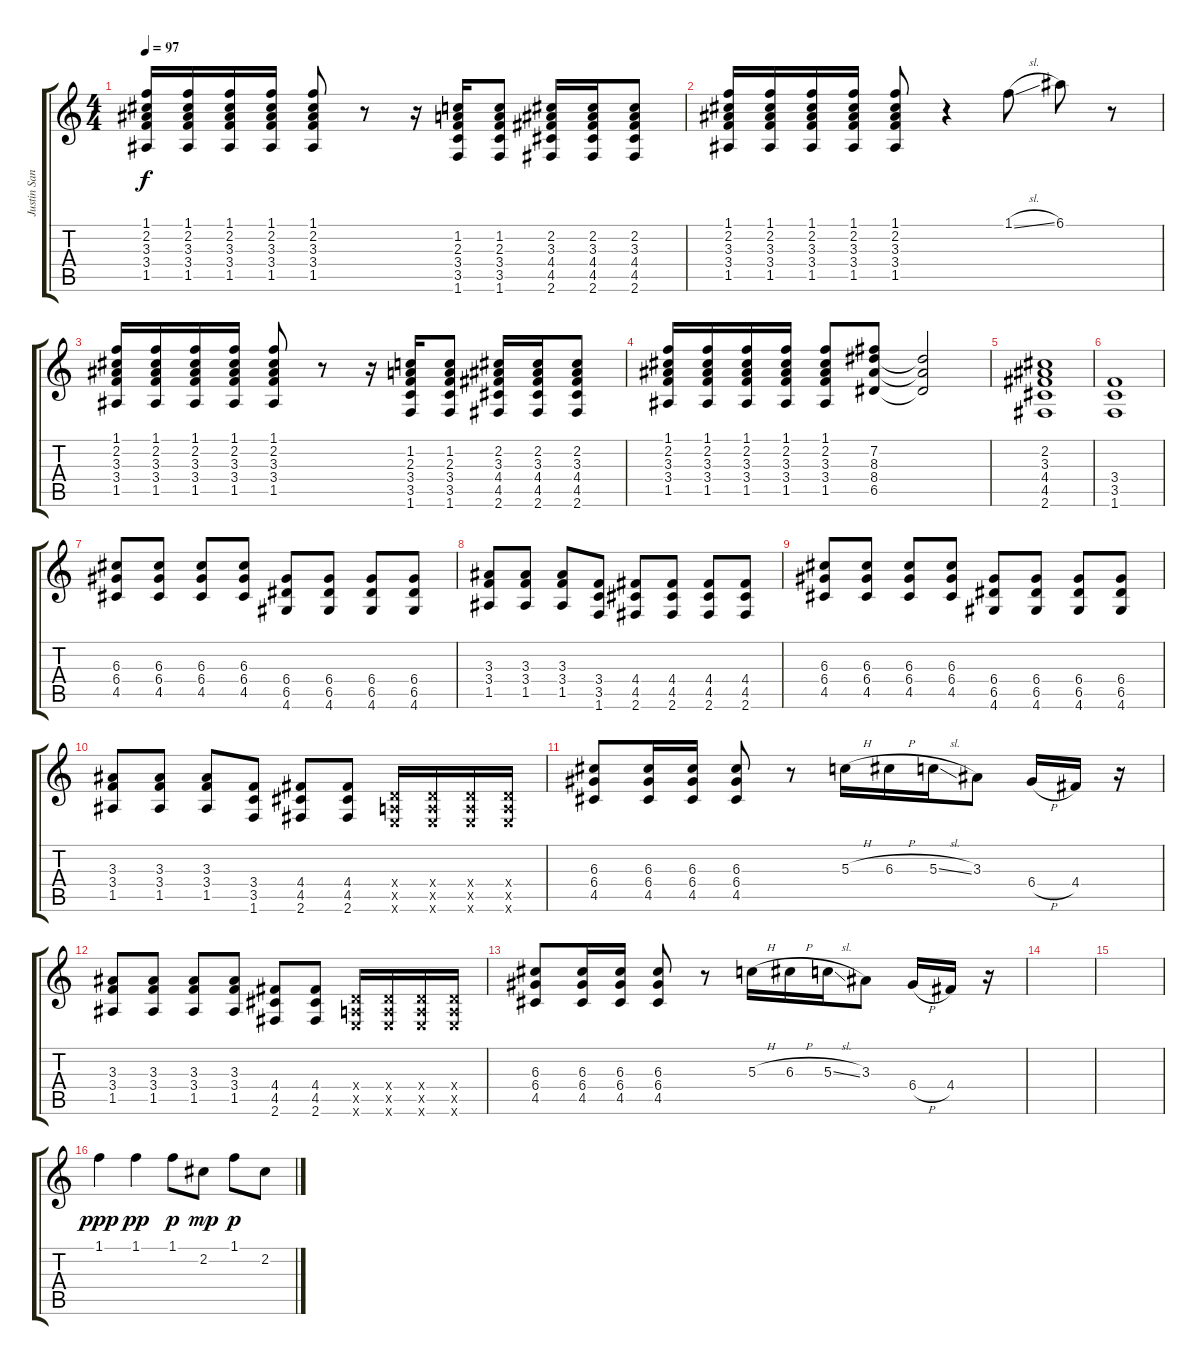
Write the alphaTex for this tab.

\track ("Justin Sane" "Justin San") {instrument distortionguitar}
\staff {score tabs}
\tuning (E4 B3 G3 D3 A2 E2) {hide}
\ts (4 4)
\tempo 97
\clef g2
\ks c
(1.1 2.2 3.3 3.4 1.5).16{dy f} (1.1 2.2 3.3 3.4 1.5).16 (1.1 2.2 3.3 3.4 1.5).16 (1.1 2.2 3.3 3.4 1.5).16 (1.1 2.2 3.3 3.4 1.5).8 r.8 r.16 (1.2 2.3 3.4 3.5 1.6).16 (1.2 2.3 3.4 3.5 1.6).8 (2.2 3.3 4.4 4.5 2.6).16 (2.2 3.3 4.4 4.5 2.6).16 (2.2 3.3 4.4 4.5 2.6).8 |
(1.1 2.2 3.3 3.4 1.5).16 (1.1 2.2 3.3 3.4 1.5).16 (1.1 2.2 3.3 3.4 1.5).16 (1.1 2.2 3.3 3.4 1.5).16 (1.1 2.2 3.3 3.4 1.5).8 r.4 1.1{sl}.8 6.1.8 r.8 |
(1.1 2.2 3.3 3.4 1.5).16 (1.1 2.2 3.3 3.4 1.5).16 (1.1 2.2 3.3 3.4 1.5).16 (1.1 2.2 3.3 3.4 1.5).16 (1.1 2.2 3.3 3.4 1.5).8 r.8 r.16 (1.2 2.3 3.4 3.5 1.6).16 (1.2 2.3 3.4 3.5 1.6).8 (2.2 3.3 4.4 4.5 2.6).16 (2.2 3.3 4.4 4.5 2.6).16 (2.2 3.3 4.4 4.5 2.6).8 |
(1.1 2.2 3.3 3.4 1.5).16 (1.1 2.2 3.3 3.4 1.5).16 (1.1 2.2 3.3 3.4 1.5).16 (1.1 2.2 3.3 3.4 1.5).16 (1.1 2.2 3.3 3.4 1.5).8 (7.2 8.3 8.4 6.5).8 (8.3{t} 8.4{t} 6.5{t}).2 |
(2.2 3.3 4.4 4.5 2.6).1 |
(3.4 3.5 1.6).1 |
(6.3 6.4 4.5).8 (6.3 6.4 4.5).8 (6.3 6.4 4.5).8 (6.3 6.4 4.5).8 (6.4 6.5 4.6).8 (6.4 6.5 4.6).8 (6.4 6.5 4.6).8 (6.4 6.5 4.6).8 |
(3.3 3.4 1.5).8 (3.3 3.4 1.5).8 (3.3 3.4 1.5).8 (3.4 3.5 1.6).8 (4.4 4.5 2.6).8 (4.4 4.5 2.6).8 (4.4 4.5 2.6).8 (4.4 4.5 2.6).8 |
(6.3 6.4 4.5).8 (6.3 6.4 4.5).8 (6.3 6.4 4.5).8 (6.3 6.4 4.5).8 (6.4 6.5 4.6).8 (6.4 6.5 4.6).8 (6.4 6.5 4.6).8 (6.4 6.5 4.6).8 |
(3.3 3.4 1.5).8 (3.3 3.4 1.5).8 (3.3 3.4 1.5).8 (3.4 3.5 1.6).8 (4.4 4.5 2.6).8 (4.4 4.5 2.6).8 (0.4{x} 0.5{x} 0.6{x}).16 (0.4{x} 0.5{x} 0.6{x}).16 (0.4{x} 0.5{x} 0.6{x}).16 (0.4{x} 0.5{x} 0.6{x}).16 |
(6.3 6.4 4.5).8 (6.3 6.4 4.5).16 (6.3 6.4 4.5).16 (6.3 6.4 4.5).8 r.8 5.3{h}.16 6.3{h}.16 5.3{sl}.16 3.3.8 6.4{h}.16 4.4.16 r.16 |
(3.3 3.4 1.5).8 (3.3 3.4 1.5).8 (3.3 3.4 1.5).8 (3.3 3.4 1.5).8 (4.4 4.5 2.6).8 (4.4 4.5 2.6).8 (0.4{x} 0.5{x} 0.6{x}).16 (0.4{x} 0.5{x} 0.6{x}).16 (0.4{x} 0.5{x} 0.6{x}).16 (0.4{x} 0.5{x} 0.6{x}).16 |
(6.3 6.4 4.5).8 (6.3 6.4 4.5).16 (6.3 6.4 4.5).16 (6.3 6.4 4.5).8 r.8 5.3{h}.16 6.3{h}.16 5.3{sl}.16 3.3.8 6.4{h}.16 4.4.16 r.16 |
|
|
1.1.4{dy ppp} 1.1.4{dy pp} 1.1.8{dy p} 2.2.8{dy mp} 1.1.8{dy p} 2.2.8
